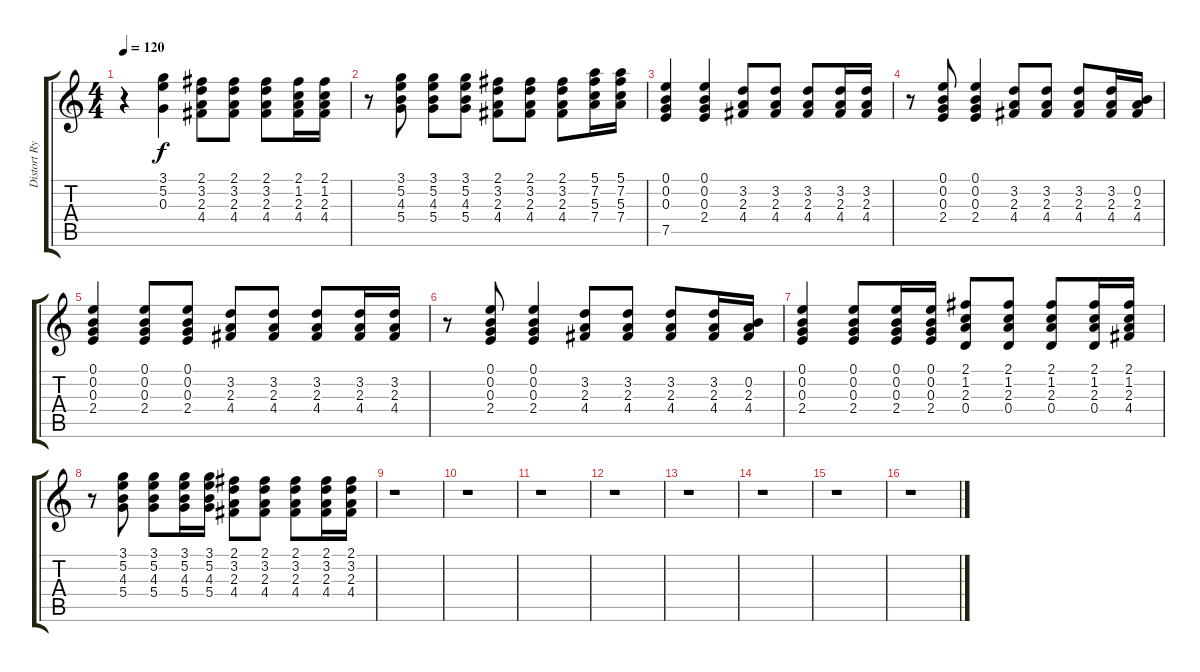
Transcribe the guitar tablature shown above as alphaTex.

\track ("Distort Rythm" "Distort Ry") {instrument distortionguitar}
\staff {score tabs}
\tuning (E4 B3 G3 D3 A2 E2) {hide}
\ts (4 4)
\tempo 120
\clef g2
\ks c
r.4{dy f} (3.1 5.2 0.3).4 (2.1 3.2 2.3 4.4).8 (2.1 3.2 2.3 4.4).8 (2.1 3.2 2.3 4.4).8 (2.1 1.2 2.3 4.4).16 (2.1 1.2 2.3 4.4).16 |
r.8 (3.1 5.2 4.3 5.4).8 (3.1 5.2 4.3 5.4).8 (3.1 5.2 4.3 5.4).8 (2.1 3.2 2.3 4.4).8 (2.1 3.2 2.3 4.4).8 (2.1 3.2 2.3 4.4).8 (5.1 7.2 5.3 7.4).16 (5.1 7.2 5.3 7.4).16 |
(0.1 0.2 0.3 7.5).4 (0.1 0.2 0.3 2.4).4 (3.2 2.3 4.4).8 (3.2 2.3 4.4).8 (3.2 2.3 4.4).8 (3.2 2.3 4.4).16 (3.2 2.3 4.4).16 |
r.8 (0.1 0.2 0.3 2.4).8 (0.1 0.2 0.3 2.4).4 (3.2 2.3 4.4).8 (3.2 2.3 4.4).8 (3.2 2.3 4.4).8 (3.2 2.3 4.4).16 (0.2 2.3 4.4).16 |
(0.1 0.2 0.3 2.4).4 (0.1 0.2 0.3 2.4).8 (0.1 0.2 0.3 2.4).8 (3.2 2.3 4.4).8 (3.2 2.3 4.4).8 (3.2 2.3 4.4).8 (3.2 2.3 4.4).16 (3.2 2.3 4.4).16 |
r.8 (0.1 0.2 0.3 2.4).8 (0.1 0.2 0.3 2.4).4 (3.2 2.3 4.4).8 (3.2 2.3 4.4).8 (3.2 2.3 4.4).8 (3.2 2.3 4.4).16 (0.2 2.3 4.4).16 |
(0.1 0.2 0.3 2.4).4 (0.1 0.2 0.3 2.4).8 (0.1 0.2 0.3 2.4).16 (0.1 0.2 0.3 2.4).16 (2.1 1.2 2.3 0.4).8 (2.1 1.2 2.3 0.4).8 (2.1 1.2 2.3 0.4).8 (2.1 1.2 2.3 0.4).16 (2.1 1.2 2.3 4.4).16 |
r.8 (3.1 5.2 4.3 5.4).8 (3.1 5.2 4.3 5.4).8 (3.1 5.2 4.3 5.4).16 (3.1 5.2 4.3 5.4).16 (2.1 3.2 2.3 4.4).8 (2.1 3.2 2.3 4.4).8 (2.1 3.2 2.3 4.4).8 (2.1 3.2 2.3 4.4).16 (2.1 3.2 2.3 4.4).16 |
r.1 |
r.1 |
r.1 |
r.1 |
r.1 |
r.1 |
r.1 |
r.1
